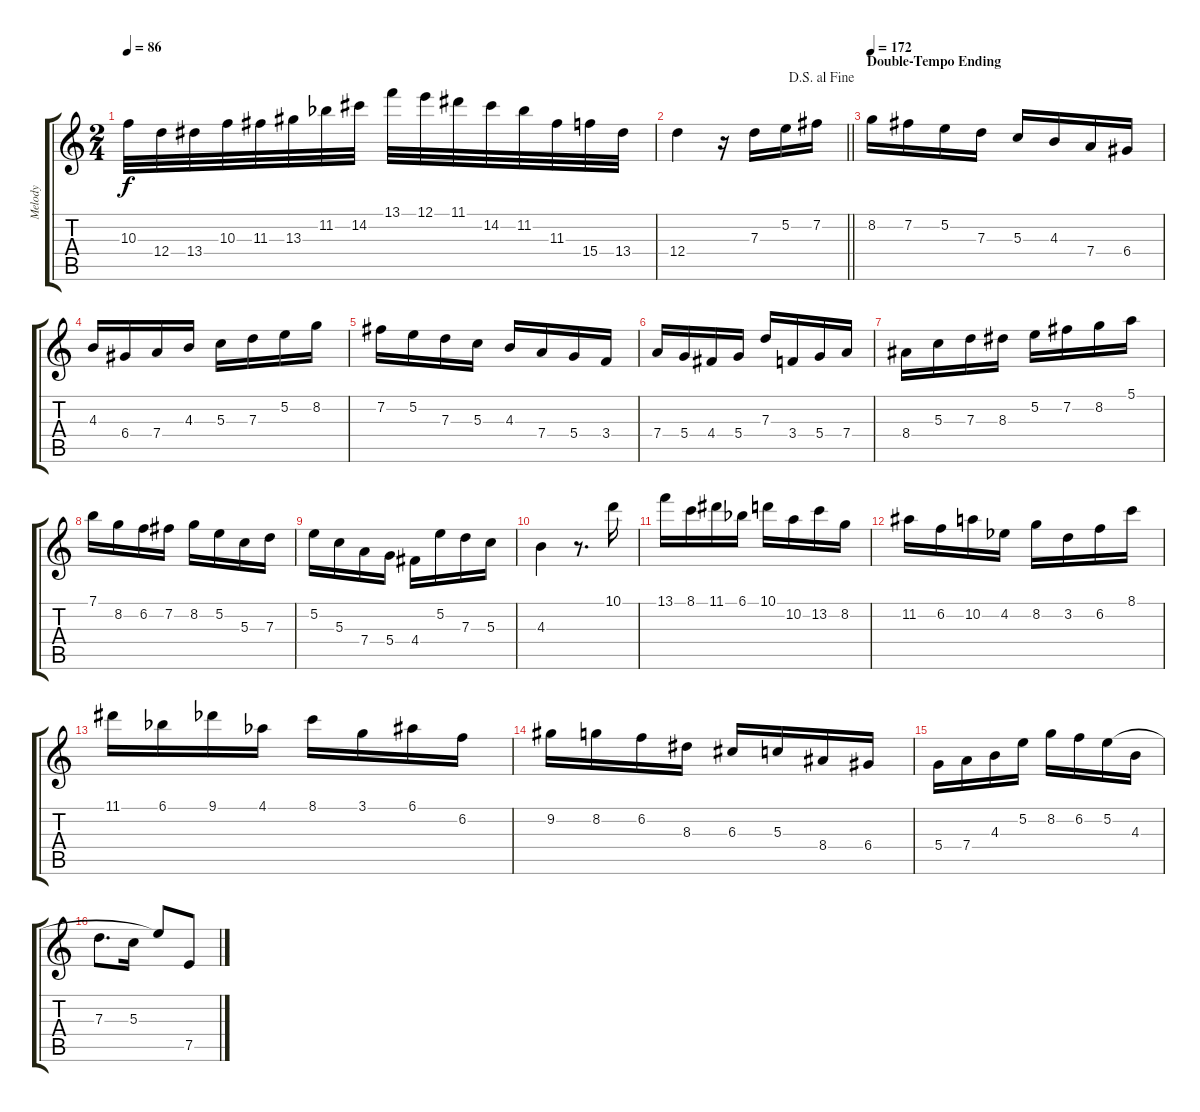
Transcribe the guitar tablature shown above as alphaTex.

\track ("Melody" "Melody") {instrument electricguitarjazz}
\staff {score tabs}
\tuning (E4 B3 G3 D3 A2 E2) {hide}
\ts (2 4)
\tempo 86
\clef g2
\ks c
10.3.32{dy f} 12.4.32 13.4.32 10.3.32 11.3.32 13.3.32 11.2{acc b}.32 14.2.32 13.1.32 12.1.32 11.1.32 14.2.32 11.2{acc b}.32 11.3.32 15.4.32 13.4.32 |
\jump dalsegnoalfine
\barLineRight lightlight
12.4.4 r.16 7.3.16 5.2.16 7.2.16 |
\section ("" "Double-Tempo Ending")
\tempo 172
8.2.16 7.2.16 5.2.16 7.3.16 5.3.16 4.3.16 7.4.16 6.4.16 |
4.3.16 6.4.16 7.4.16 4.3.16 5.3.16 7.3.16 5.2.16 8.2.16 |
7.2.16 5.2.16 7.3.16 5.3.16 4.3.16 7.4.16 5.4.16 3.4.16 |
7.4.16 5.4.16 4.4.16 5.4.16 7.3.16 3.4.16 5.4.16 7.4.16 |
8.4.16 5.3.16 7.3.16 8.3.16 5.2.16 7.2.16 8.2.16 5.1.16 |
7.1.16 8.2.16 6.2.16 7.2.16 8.2.16 5.2.16 5.3.16 7.3.16 |
5.2.16 5.3.16 7.4.16 5.4.16 4.4.16 5.2.16 7.3.16 5.3.16 |
4.3.4 r.8{d} 10.1.16 |
13.1.16 8.1.16 11.1.16 6.1{acc b}.16 10.1.16 10.2.16 13.2.16 8.2.16 |
11.2.16 6.2.16 10.2.16 4.2{acc b}.16 8.2.16 3.2.16 6.2.16 8.1.16 |
11.1.16 6.1{acc b}.16 9.1{acc b}.16 4.1{acc b}.16 8.1.16 3.1.16 6.1.16 6.2.16 |
9.2.16 8.2.16 6.2.16 8.3.16 6.3.16 5.3.16 8.4.16 6.4.16 |
5.4.16 7.4.16 4.3.16 5.2.16 8.2.16 6.2.16 5.2.16 4.3.16 |
7.3.8{d} 5.3.16 5.2{t}.8 7.5.8
